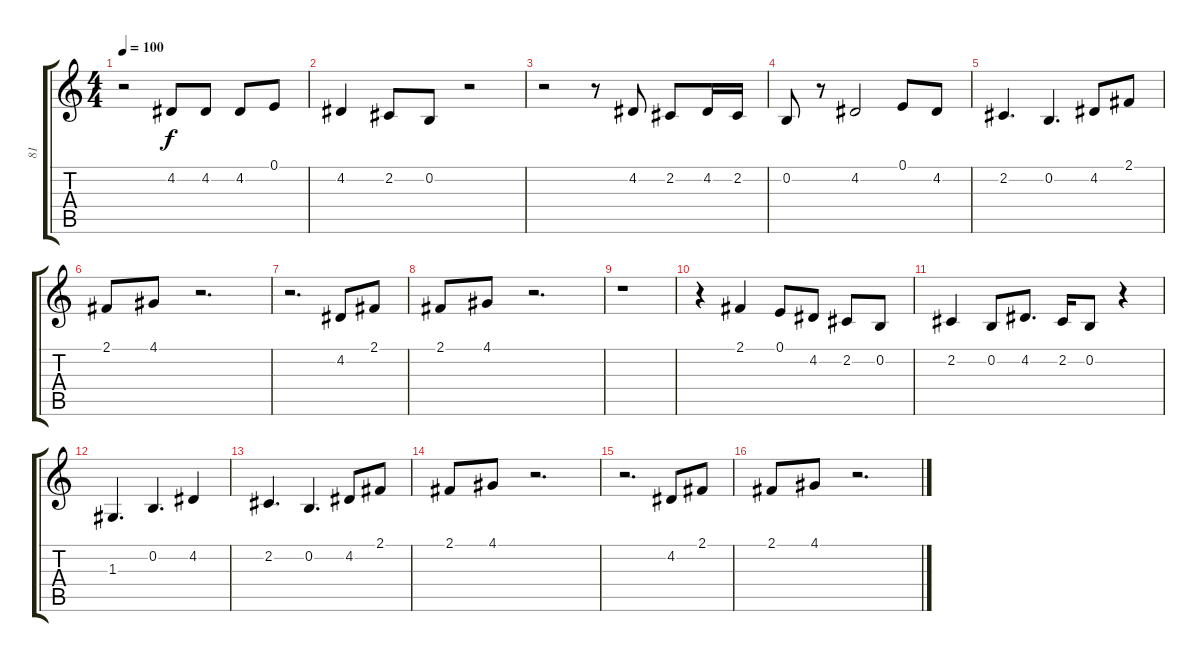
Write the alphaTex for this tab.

\track ("81" "81") {instrument lead1square}
\staff {score tabs}
\tuning (E4 B3 G3 D3 A2 E2) {hide}
\ts (4 4)
\tempo 100
\clef g2
\ks c
r.2{dy f} 4.2.8 4.2.8 4.2.8 0.1.8 |
4.2.4 2.2.8 0.2.8 r.2 |
r.2 r.8 4.2.8 2.2.8 4.2.16 2.2.16 |
0.2.8 r.8 4.2.2 0.1.8 4.2.8 |
2.2.4{d} 0.2.4{d} 4.2.8 2.1.8 |
2.1.8 4.1.8 r.2{d} |
r.2{d} 4.2.8 2.1.8 |
2.1.8 4.1.8 r.2{d} |
r.1 |
r.4 2.1.4 0.1.8 4.2.8 2.2.8 0.2.8 |
2.2.4 0.2.8 4.2.8{d} 2.2.16 0.2.8 r.4 |
1.3.4{d} 0.2.4{d} 4.2.4 |
2.2.4{d} 0.2.4{d} 4.2.8 2.1.8 |
2.1.8 4.1.8 r.2{d} |
r.2{d} 4.2.8 2.1.8 |
2.1.8 4.1.8 r.2{d}
